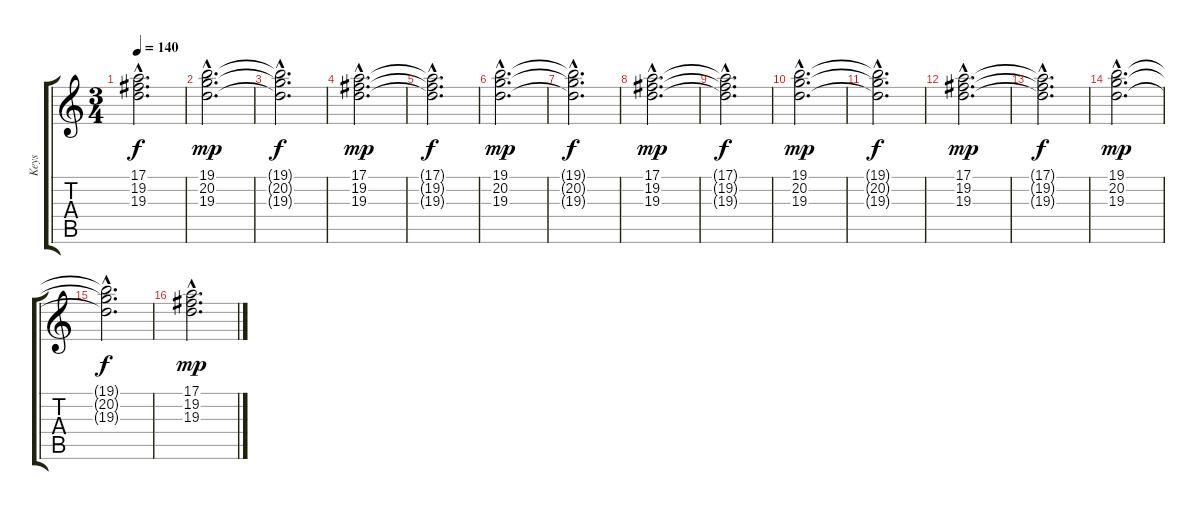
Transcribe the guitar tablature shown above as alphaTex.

\track ("Keys" "Keys") {instrument rockorgan}
\staff {score tabs}
\tuning (E4 B3 G3 D3 A2 E2) {hide}
\ts (3 4)
\tempo 140
\clef g2
\ks c
(17.1{hac t} 19.2{hac t} 19.3{hac t}).2{d dy f} |
(19.1{hac} 20.2{hac} 19.3{hac}).2{d dy mp} |
(19.1{hac t} 20.2{hac t} 19.3{hac t}).2{d dy f} |
(17.1{hac} 19.2{hac} 19.3{hac}).2{d dy mp} |
(17.1{hac t} 19.2{hac t} 19.3{hac t}).2{d dy f} |
(19.1{hac} 20.2{hac} 19.3{hac}).2{d dy mp} |
(19.1{hac t} 20.2{hac t} 19.3{hac t}).2{d dy f} |
(17.1{hac} 19.2{hac} 19.3{hac}).2{d dy mp} |
(17.1{hac t} 19.2{hac t} 19.3{hac t}).2{d dy f} |
(19.1{hac} 20.2{hac} 19.3{hac}).2{d dy mp} |
(19.1{hac t} 20.2{hac t} 19.3{hac t}).2{d dy f} |
(17.1{hac} 19.2{hac} 19.3{hac}).2{d dy mp} |
(17.1{hac t} 19.2{hac t} 19.3{hac t}).2{d dy f} |
(19.1{hac} 20.2{hac} 19.3{hac}).2{d dy mp} |
(19.1{hac t} 20.2{hac t} 19.3{hac t}).2{d dy f} |
(17.1{hac} 19.2{hac} 19.3{hac}).2{d dy mp}
